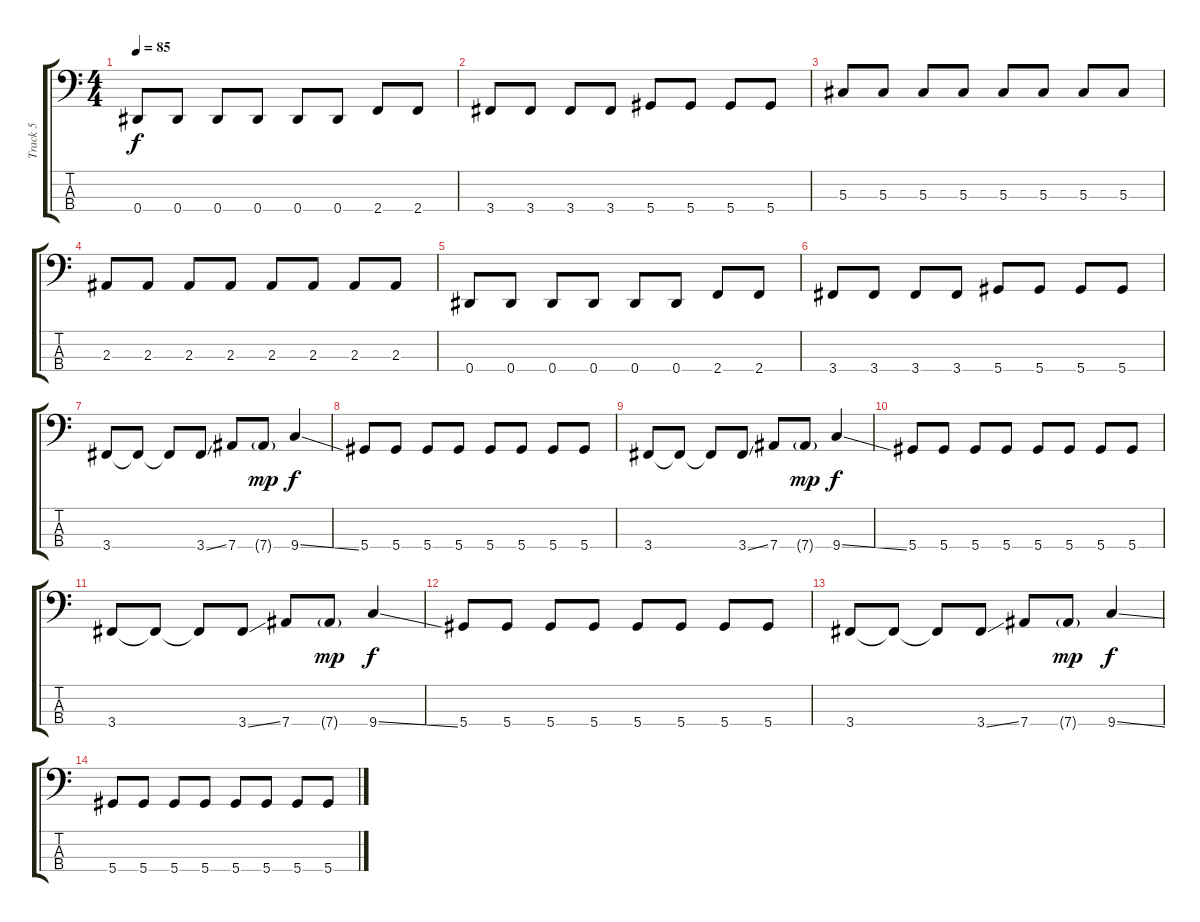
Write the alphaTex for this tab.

\track ("Track 5" "Track 5") {instrument electricbassfinger}
\staff {score tabs}
\tuning (Gb2 Db2 Ab1 Eb1) {hide}
\ts (4 4)
\tempo 85
\clef f4
\ks c
0.4.8{dy f} 0.4.8 0.4.8 0.4.8 0.4.8 0.4.8 2.4.8 2.4.8 |
3.4.8 3.4.8 3.4.8 3.4.8 5.4.8 5.4.8 5.4.8 5.4.8 |
5.3.8 5.3.8 5.3.8 5.3.8 5.3.8 5.3.8 5.3.8 5.3.8 |
2.3.8 2.3.8 2.3.8 2.3.8 2.3.8 2.3.8 2.3.8 2.3.8 |
0.4.8 0.4.8 0.4.8 0.4.8 0.4.8 0.4.8 2.4.8 2.4.8 |
3.4.8 3.4.8 3.4.8 3.4.8 5.4.8 5.4.8 5.4.8 5.4.8 |
3.4.8 3.4{t}.8 3.4{t}.8 3.4{ss}.8 7.4.8 7.4{g}.8{dy mp} 9.4{ss}.4{dy f} |
5.4.8 5.4.8 5.4.8 5.4.8 5.4.8 5.4.8 5.4.8 5.4.8 |
3.4.8 3.4{t}.8 3.4{t}.8 3.4{ss}.8 7.4.8 7.4{g}.8{dy mp} 9.4{ss}.4{dy f} |
5.4.8 5.4.8 5.4.8 5.4.8 5.4.8 5.4.8 5.4.8 5.4.8 |
3.4.8 3.4{t}.8 3.4{t}.8 3.4{ss}.8 7.4.8 7.4{g}.8{dy mp} 9.4{ss}.4{dy f} |
5.4.8 5.4.8 5.4.8 5.4.8 5.4.8 5.4.8 5.4.8 5.4.8 |
3.4.8 3.4{t}.8 3.4{t}.8 3.4{ss}.8 7.4.8 7.4{g}.8{dy mp} 9.4{ss}.4{dy f} |
5.4.8 5.4.8 5.4.8 5.4.8 5.4.8 5.4.8 5.4.8 5.4.8
